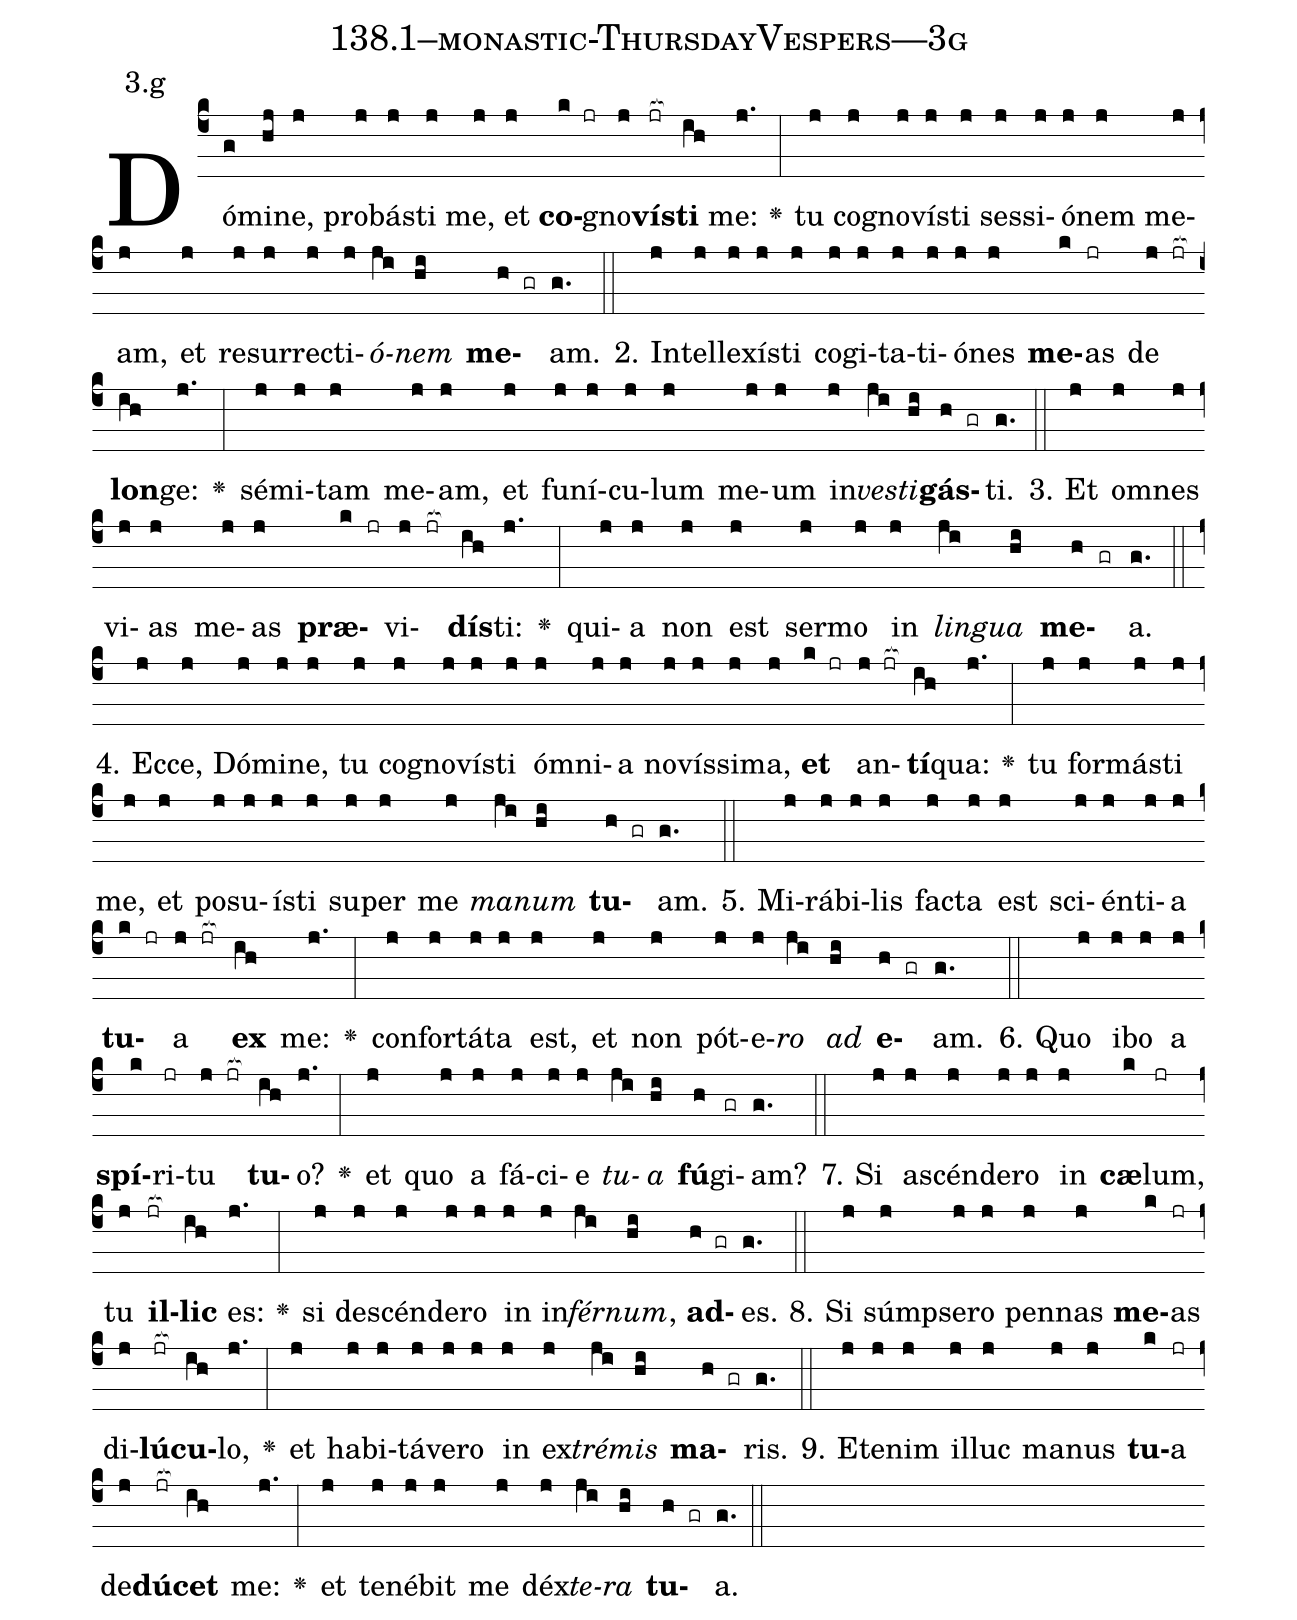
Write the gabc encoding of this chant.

name: 138.1--monastic-ThursdayVespers---3g;
annotation: 3.g;
%%
(c4)Dó(g)mi(hj)ne,(j) pro(j)bás(j)ti(j) me,(j) et(j) <b>co</b>(k jr)gno(j)<b>vís</b>(jr[ocb:1{])<b>ti</b>(ih[ocb:0}]) me:(j.) <v>\greheightstar</v>(:) tu(j) co(j)gno(j)vís(j)ti(j) ses(j)si(j)ó(j)nem(j) me(j)am,(j) et(j) re(j)sur(j)rec(j)ti(j)<i>ó</i>(ji)<i>nem</i>(hi) <b>me</b>(h gr)am.(g.) (::)
2. In(j)tel(j)le(j)xís(j)ti(j) co(j)gi(j)ta(j)ti(j)ó(j)nes(j) <b>me</b>(k)as(jr) de(j jr[ocb:1{]) <b>lon</b>(ih[ocb:0}])ge:(j.) <v>\greheightstar</v>(:) sé(j)mi(j)tam(j) me(j)am,(j) et(j) fu(j)ní(j)cu(j)lum(j) me(j)um(j) in(j)<i>ves</i>(ji)<i>ti</i>(hi)<b>gás</b>(h gr)ti.(g.) (::)
3. Et(j) om(j)nes(j) vi(j)as(j) me(j)as(j) <b>præ</b>(k jr)vi(j jr[ocb:1{])<b>dís</b>(ih[ocb:0}])ti:(j.) <v>\greheightstar</v>(:) qui(j)a(j) non(j) est(j) ser(j)mo(j) in(j) <i>lin</i>(ji)<i>gua</i>(hi) <b>me</b>(h gr)a.(g.) (::)
4. Ec(j)ce,(j) Dó(j)mi(j)ne,(j) tu(j) co(j)gno(j)vís(j)ti(j) óm(j)ni(j)a(j) no(j)vís(j)si(j)ma,(j) <b>et</b>(k jr) an(j jr[ocb:1{])<b>tí</b>(ih[ocb:0}])qua:(j.) <v>\greheightstar</v>(:) tu(j) for(j)más(j)ti(j) me,(j) et(j) po(j)su(j)ís(j)ti(j) su(j)per(j) me(j) <i>ma</i>(ji)<i>num</i>(hi) <b>tu</b>(h gr)am.(g.) (::)
5. Mi(j)rá(j)bi(j)lis(j) fac(j)ta(j) est(j) sci(j)én(j)ti(j)a(j) <b>tu</b>(k jr)a(j jr[ocb:1{]) <b>ex</b>(ih[ocb:0}]) me:(j.) <v>\greheightstar</v>(:) con(j)for(j)tá(j)ta(j) est,(j) et(j) non(j) pót(j)e(j)<i>ro</i>(ji) <i>ad</i>(hi) <b>e</b>(h gr)am.(g.) (::)
6. Quo(j) i(j)bo(j) a(j) <b>spí</b>(k)ri(jr)tu(j jr[ocb:1{]) <b>tu</b>(ih[ocb:0}])o?(j.) <v>\greheightstar</v>(:) et(j) quo(j) a(j) fá(j)ci(j)e(j) <i>tu</i>(ji)<i>a</i>(hi) <b>fú</b>(h)gi(gr)am?(g.) (::)
7. Si(j) a(j)scén(j)de(j)ro(j) in(j) <b>cæ</b>(k)lum,(jr) tu(j) <b>il</b>(jr[ocb:1{])<b>lic</b>(ih[ocb:0}]) es:(j.) <v>\greheightstar</v>(:) si(j) de(j)scén(j)de(j)ro(j) in(j) in(j)<i>fér</i>(ji)<i>num</i>,(hi) <b>ad</b>(h gr)es.(g.) (::)
8. Si(j) súmp(j)se(j)ro(j) pen(j)nas(j) <b>me</b>(k)as(jr) di(j)<b>lú</b>(jr[ocb:1{])<b>cu</b>(ih[ocb:0}])lo,(j.) <v>\greheightstar</v>(:) et(j) ha(j)bi(j)tá(j)ve(j)ro(j) in(j) ex(j)<i>tré</i>(ji)<i>mis</i>(hi) <b>ma</b>(h gr)ris.(g.) (::)
9. Et(j)e(j)nim(j) il(j)luc(j) ma(j)nus(j) <b>tu</b>(k)a(jr) de(j)<b>dú</b>(jr[ocb:1{])<b>cet</b>(ih[ocb:0}]) me:(j.) <v>\greheightstar</v>(:) et(j) te(j)né(j)bit(j) me(j) déx(j)<i>te</i>(ji)<i>ra</i>(hi) <b>tu</b>(h gr)a.(g.) (::)
